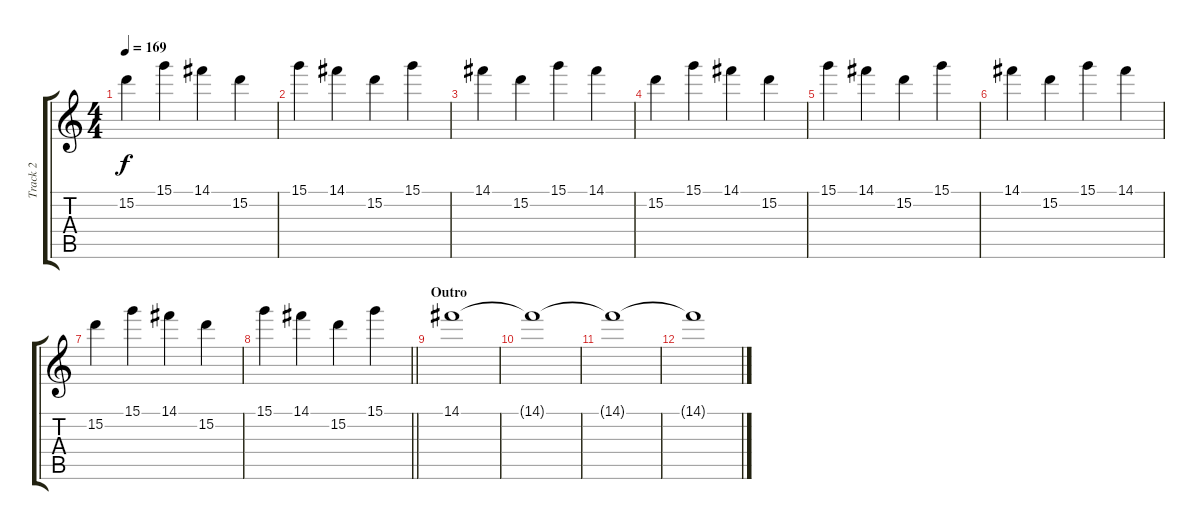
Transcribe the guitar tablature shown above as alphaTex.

\track ("Track 2" "Track 2") {instrument overdrivenguitar}
\staff {score tabs}
\tuning (E4 B3 G3 D3 A2 E2) {hide}
\ts (4 4)
\tempo 169
\clef g2
\ks c
15.2.4{dy f} 15.1.4 14.1.4 15.2.4 |
15.1.4 14.1.4 15.2.4 15.1.4 |
14.1.4 15.2.4 15.1.4 14.1.4 |
15.2.4 15.1.4 14.1.4 15.2.4 |
15.1.4 14.1.4 15.2.4 15.1.4 |
14.1.4 15.2.4 15.1.4 14.1.4 |
15.2.4 15.1.4 14.1.4 15.2.4 |
\barLineRight lightlight
15.1.4 14.1.4 15.2.4 15.1.4 |
\section ("" "Outro")
14.1.1 |
14.1{t}.1 |
14.1{t}.1 |
14.1{t}.1
